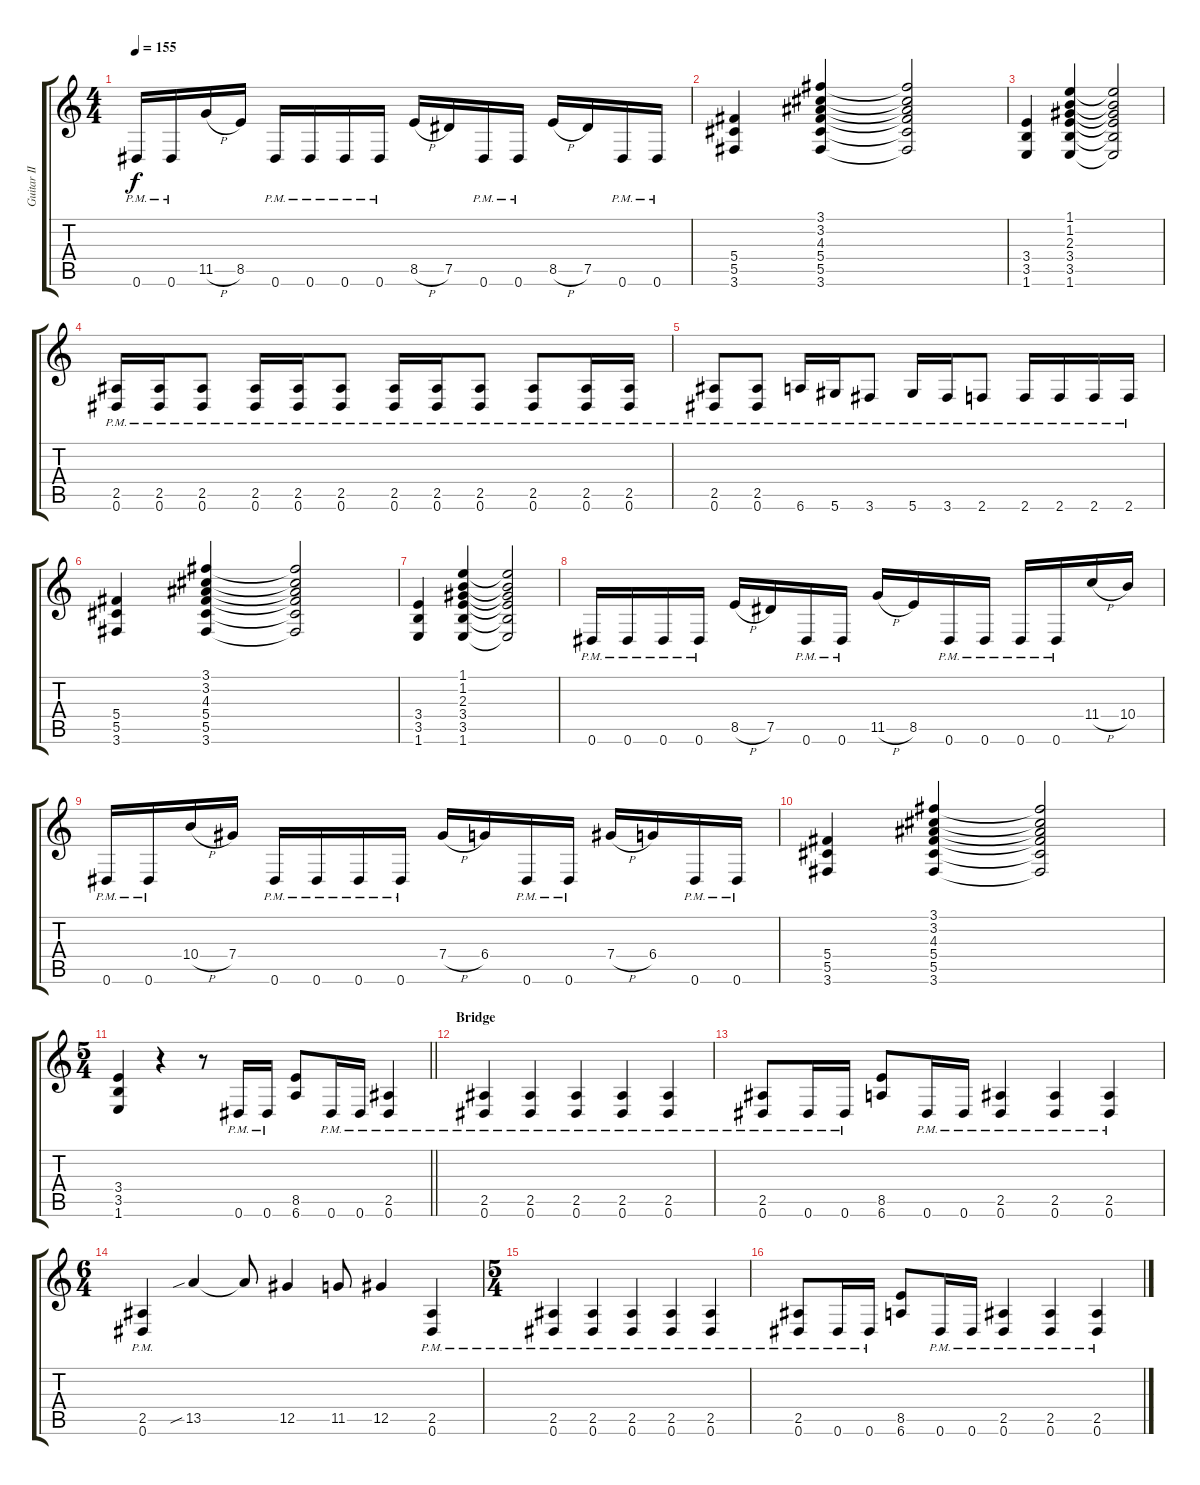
\track ("Guitar II" "Guitar II") {instrument distortionguitar}
\staff {score tabs}
\tuning (Eb4 Bb3 Gb3 Db3 Ab2 Eb2) {hide}
\ts (4 4)
\tempo 155
\clef g2
\ks c
0.6{pm}.16{dy f} 0.6{pm}.16 11.5{h}.16 8.5.16 0.6{pm}.16 0.6{pm}.16 0.6{pm}.16 0.6{pm}.16 8.5{h}.16 7.5.16 0.6{pm}.16 0.6{pm}.16 8.5{h}.16 7.5.16 0.6{pm}.16 0.6{pm}.16 |
(5.4 5.5 3.6).4 (3.1 3.2 4.3 5.4 5.5 3.6).4 (3.1{t} 3.2{t} 4.3{t} 5.4{t} 5.5{t} 3.6{t}).2 |
(3.4 3.5 1.6).4 (1.1 1.2 2.3 3.4 3.5 1.6).4 (1.1{t} 1.2{t} 2.3{t} 3.4{t} 3.5{t} 1.6{t}).2 |
(2.5{pm} 0.6{pm}).16 (2.5{pm} 0.6{pm}).16 (2.5{pm} 0.6{pm}).8 (2.5{pm} 0.6{pm}).16 (2.5{pm} 0.6{pm}).16 (2.5{pm} 0.6{pm}).8 (2.5{pm} 0.6{pm}).16 (2.5{pm} 0.6{pm}).16 (2.5{pm} 0.6{pm}).8 (2.5{pm} 0.6{pm}).8 (2.5{pm} 0.6{pm}).16 (2.5{pm} 0.6{pm}).16 |
(2.5{pm} 0.6{pm}).8 (2.5{pm} 0.6{pm}).8 6.6{pm}.16 5.6{pm}.16 3.6{pm}.8 5.6{pm}.16 3.6{pm}.16 2.6{pm}.8 2.6{pm}.16 2.6{pm}.16 2.6{pm}.16 2.6{pm}.16 |
(5.4 5.5 3.6).4 (3.1 3.2 4.3 5.4 5.5 3.6).4 (3.1{t} 3.2{t} 4.3{t} 5.4{t} 5.5{t} 3.6{t}).2 |
(3.4 3.5 1.6).4 (1.1 1.2 2.3 3.4 3.5 1.6).4 (1.1{t} 1.2{t} 2.3{t} 3.4{t} 3.5{t} 1.6{t}).2 |
0.6{pm}.16 0.6{pm}.16 0.6{pm}.16 0.6{pm}.16 8.5{h}.16 7.5.16 0.6{pm}.16 0.6{pm}.16 11.5{h}.16 8.5.16 0.6{pm}.16 0.6{pm}.16 0.6{pm}.16 0.6{pm}.16 11.4{h}.16 10.4.16 |
0.6{pm}.16 0.6{pm}.16 10.4{h}.16 7.4.16 0.6{pm}.16 0.6{pm}.16 0.6{pm}.16 0.6{pm}.16 7.4{h}.16 6.4.16 0.6{pm}.16 0.6{pm}.16 7.4{h}.16 6.4.16 0.6{pm}.16 0.6{pm}.16 |
(5.4 5.5 3.6).4 (3.1 3.2 4.3 5.4 5.5 3.6).4 (3.1{t} 3.2{t} 4.3{t} 5.4{t} 5.5{t} 3.6{t}).2 |
\ts (5 4)
\barLineRight lightlight
(3.4 3.5 1.6).4 r.4 r.8 0.6{pm}.16 0.6{pm}.16 (8.5 6.6).8 0.6{pm}.16 0.6{pm}.16 (2.5{pm} 0.6{pm}).4 |
\section ("" "Bridge")
(2.5{pm} 0.6{pm}).4 (2.5{pm} 0.6{pm}).4 (2.5{pm} 0.6{pm}).4 (2.5{pm} 0.6{pm}).4 (2.5{pm} 0.6{pm}).4 |
(2.5{pm} 0.6{pm}).8 0.6{pm}.16 0.6{pm}.16 (8.5 6.6).8 0.6{pm}.16 0.6{pm}.16 (2.5{pm} 0.6{pm}).4 (2.5{pm} 0.6{pm}).4 (2.5{pm} 0.6{pm}).4 |
\ts (6 4)
(2.5{pm} 0.6{pm}).4 13.5{sib}.4 13.5{t}.8 12.5.4 11.5.8 12.5.4 (2.5{pm} 0.6{pm}).4 |
\ts (5 4)
(2.5{pm} 0.6{pm}).4 (2.5{pm} 0.6{pm}).4 (2.5{pm} 0.6{pm}).4 (2.5{pm} 0.6{pm}).4 (2.5{pm} 0.6{pm}).4 |
(2.5{pm} 0.6{pm}).8 0.6{pm}.16 0.6{pm}.16 (8.5 6.6).8 0.6{pm}.16 0.6{pm}.16 (2.5{pm} 0.6{pm}).4 (2.5{pm} 0.6{pm}).4 (2.5{pm} 0.6{pm}).4
